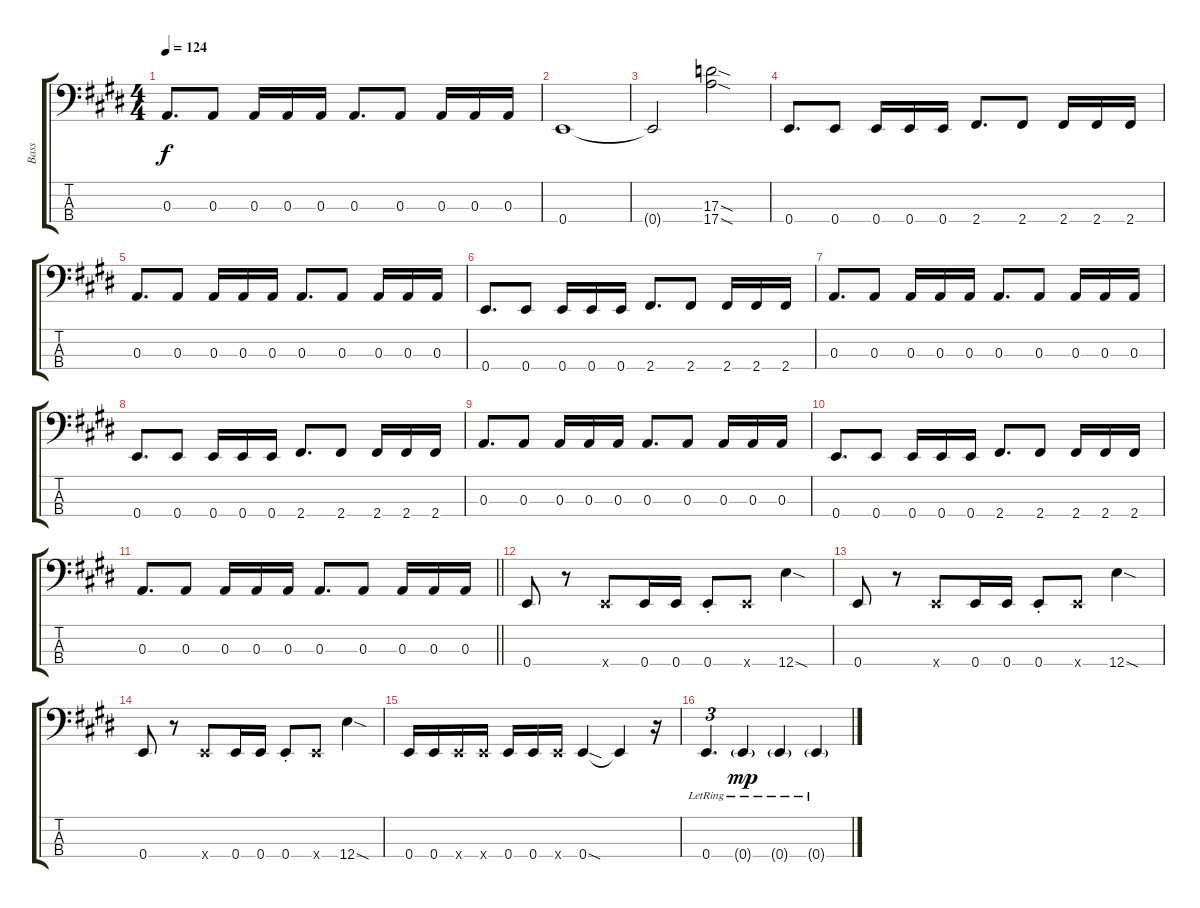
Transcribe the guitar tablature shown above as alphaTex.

\track ("Bass" "Bass") {instrument electricbasspick}
\staff {score tabs}
\tuning (G2 D2 A1 E1) {hide}
\ts (4 4)
\tempo 124
\clef f4
\ks c#minor
0.3.8{d dy f} 0.3.8 0.3.16 0.3.16 0.3.16 0.3.8{d} 0.3.8 0.3.16 0.3.16 0.3.16 |
0.4.1 |
0.4{t}.2 (17.3{sod} 17.4{sod}).2 |
0.4.8{d} 0.4.8 0.4.16 0.4.16 0.4.16 2.4.8{d} 2.4.8 2.4.16 2.4.16 2.4.16 |
0.3.8{d} 0.3.8 0.3.16 0.3.16 0.3.16 0.3.8{d} 0.3.8 0.3.16 0.3.16 0.3.16 |
0.4.8{d} 0.4.8 0.4.16 0.4.16 0.4.16 2.4.8{d} 2.4.8 2.4.16 2.4.16 2.4.16 |
0.3.8{d} 0.3.8 0.3.16 0.3.16 0.3.16 0.3.8{d} 0.3.8 0.3.16 0.3.16 0.3.16 |
0.4.8{d} 0.4.8 0.4.16 0.4.16 0.4.16 2.4.8{d} 2.4.8 2.4.16 2.4.16 2.4.16 |
0.3.8{d} 0.3.8 0.3.16 0.3.16 0.3.16 0.3.8{d} 0.3.8 0.3.16 0.3.16 0.3.16 |
0.4.8{d} 0.4.8 0.4.16 0.4.16 0.4.16 2.4.8{d} 2.4.8 2.4.16 2.4.16 2.4.16 |
\barLineRight lightlight
0.3.8{d} 0.3.8 0.3.16 0.3.16 0.3.16 0.3.8{d} 0.3.8 0.3.16 0.3.16 0.3.16 |
\ks e
0.4.8 r.8 0.4{x}.8 0.4.16 0.4.16 0.4{st}.8 0.4{x}.8 12.4{sod}.4 |
\ks c#minor
0.4.8 r.8 0.4{x}.8 0.4.16 0.4.16 0.4{st}.8 0.4{x}.8 12.4{sod}.4 |
0.4.8 r.8 0.4{x}.8 0.4.16 0.4.16 0.4{st}.8 0.4{x}.8 12.4{sod}.4 |
0.4.16 0.4.16 0.4{x}.16 0.4{x}.16 0.4.16 0.4.16 0.4{x}.16 0.4{sod}.4 0.4{t}.4 r.16 |
0.4{lr}.4{d tu (3 2)} 0.4{g lr}.4{dy mp} 0.4{g lr}.4 0.4{g lr}.4
